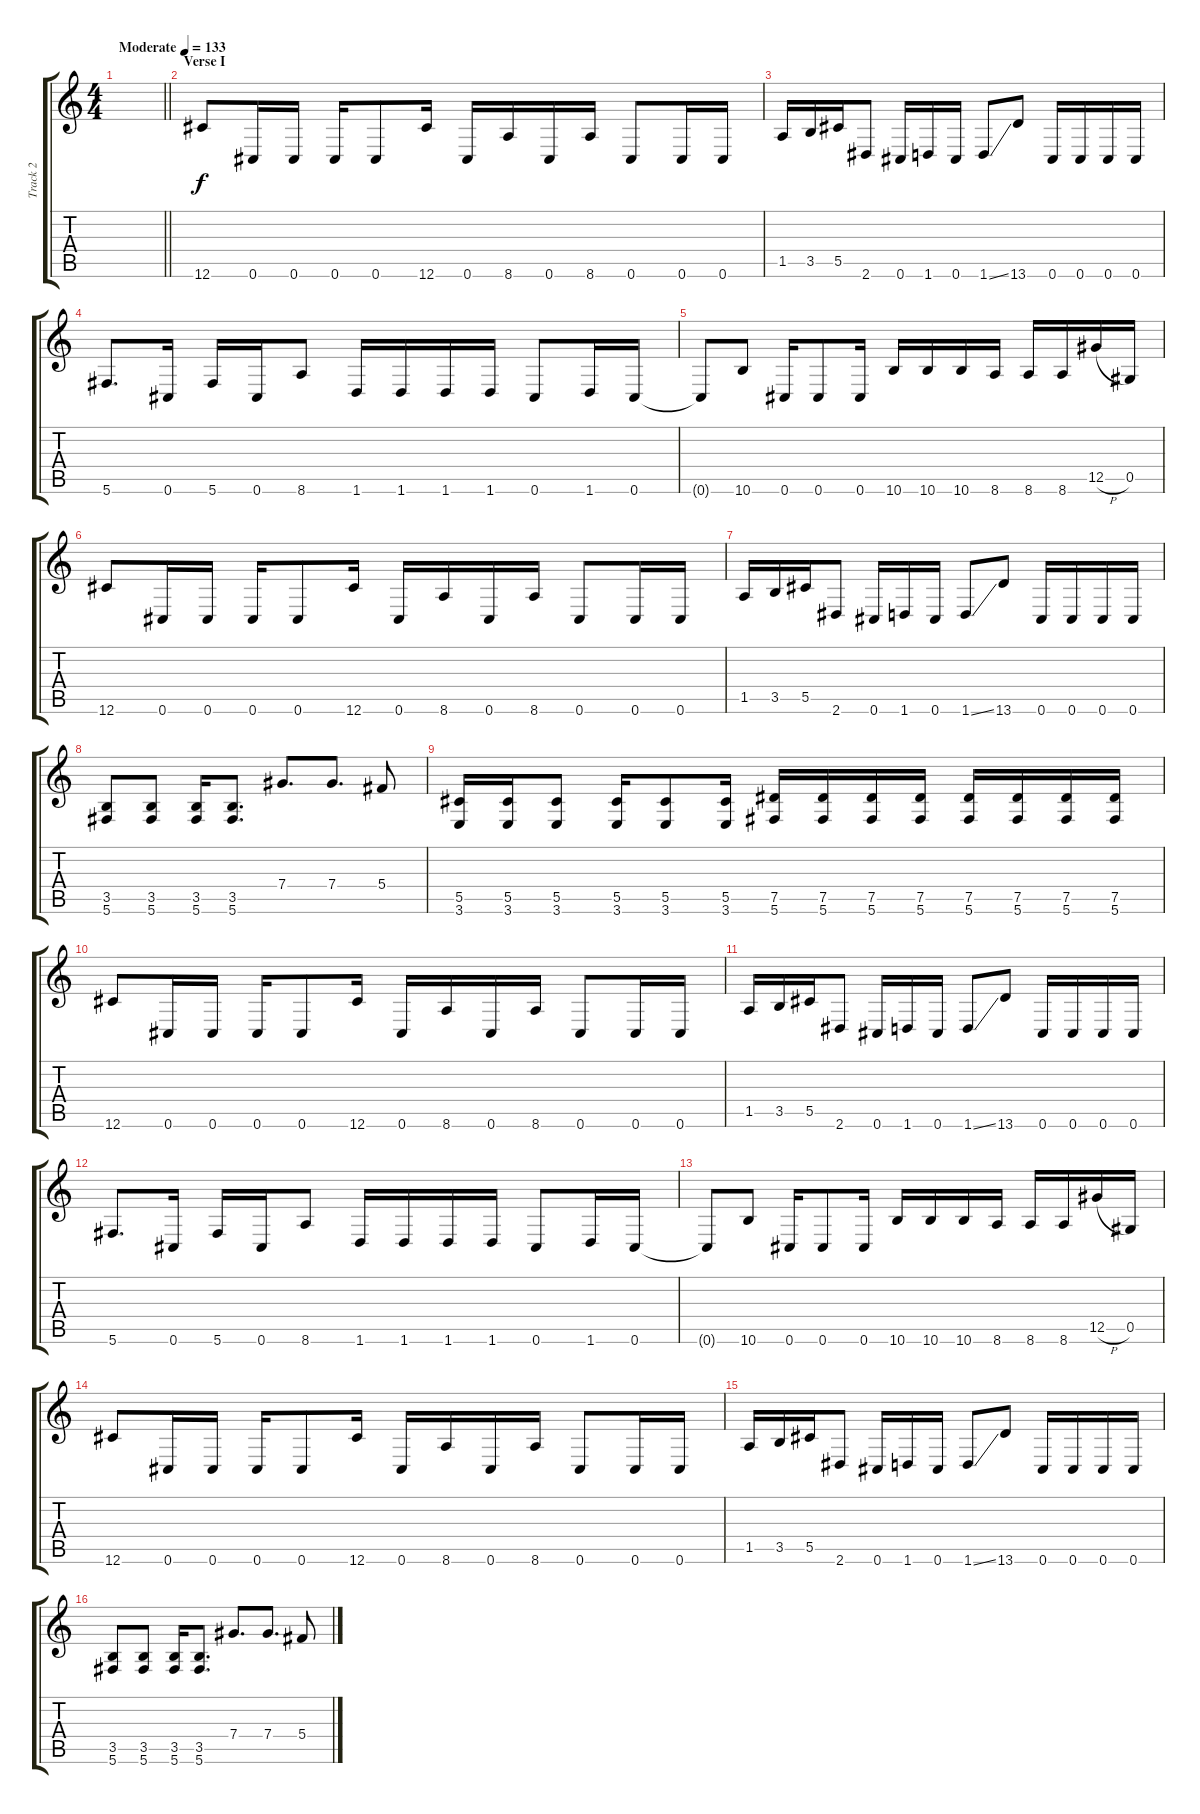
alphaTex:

\track ("Track 2" "Track 2") {instrument overdrivenguitar}
\staff {score tabs}
\tuning (Eb4 Bb3 Gb3 Db3 Ab2 Db2) {hide}
\ts (4 4)
\tempo (133 "Moderate")
\clef g2
\barLineRight lightlight
\ks c
|
\section ("" "Verse I")
12.6.8 0.6.16 0.6.16 0.6.16 0.6.8 12.6.16 0.6.16 8.6.16 0.6.16 8.6.16 0.6.8 0.6.16 0.6.16 |
1.5.16 3.5.16 5.5.16 2.6.8 0.6.16 1.6.16 0.6.16 1.6{ss}.8 13.6.8 0.6.16 0.6.16 0.6.16 0.6.16 |
5.6.8{d} 0.6.16 5.6.16 0.6.16 8.6.8 1.6.16 1.6.16 1.6.16 1.6.16 0.6.8 1.6.16 0.6.16 |
0.6{t}.8 10.6.8 0.6.16 0.6.8 0.6.16 10.6.16 10.6.16 10.6.16 8.6.16 8.6.16 8.6.16 12.5{h}.16 0.5.16 |
12.6.8 0.6.16 0.6.16 0.6.16 0.6.8 12.6.16 0.6.16 8.6.16 0.6.16 8.6.16 0.6.8 0.6.16 0.6.16 |
1.5.16 3.5.16 5.5.16 2.6.8 0.6.16 1.6.16 0.6.16 1.6{ss}.8 13.6.8 0.6.16 0.6.16 0.6.16 0.6.16 |
(3.5 5.6).8 (3.5 5.6).8 (3.5 5.6).16 (3.5 5.6).8{d} 7.4.8{d} 7.4.8{d} 5.4.8 |
(5.5 3.6).16 (5.5 3.6).16 (5.5 3.6).8 (5.5 3.6).16 (5.5 3.6).8 (5.5 3.6).16 (7.5 5.6).16 (7.5 5.6).16 (7.5 5.6).16 (7.5 5.6).16 (7.5 5.6).16 (7.5 5.6).16 (7.5 5.6).16 (7.5 5.6).16 |
12.6.8 0.6.16 0.6.16 0.6.16 0.6.8 12.6.16 0.6.16 8.6.16 0.6.16 8.6.16 0.6.8 0.6.16 0.6.16 |
1.5.16 3.5.16 5.5.16 2.6.8 0.6.16 1.6.16 0.6.16 1.6{ss}.8 13.6.8 0.6.16 0.6.16 0.6.16 0.6.16 |
5.6.8{d} 0.6.16 5.6.16 0.6.16 8.6.8 1.6.16 1.6.16 1.6.16 1.6.16 0.6.8 1.6.16 0.6.16 |
0.6{t}.8 10.6.8 0.6.16 0.6.8 0.6.16 10.6.16 10.6.16 10.6.16 8.6.16 8.6.16 8.6.16 12.5{h}.16 0.5.16 |
12.6.8 0.6.16 0.6.16 0.6.16 0.6.8 12.6.16 0.6.16 8.6.16 0.6.16 8.6.16 0.6.8 0.6.16 0.6.16 |
1.5.16 3.5.16 5.5.16 2.6.8 0.6.16 1.6.16 0.6.16 1.6{ss}.8 13.6.8 0.6.16 0.6.16 0.6.16 0.6.16 |
(3.5 5.6).8 (3.5 5.6).8 (3.5 5.6).16 (3.5 5.6).8{d} 7.4.8{d} 7.4.8{d} 5.4.8
